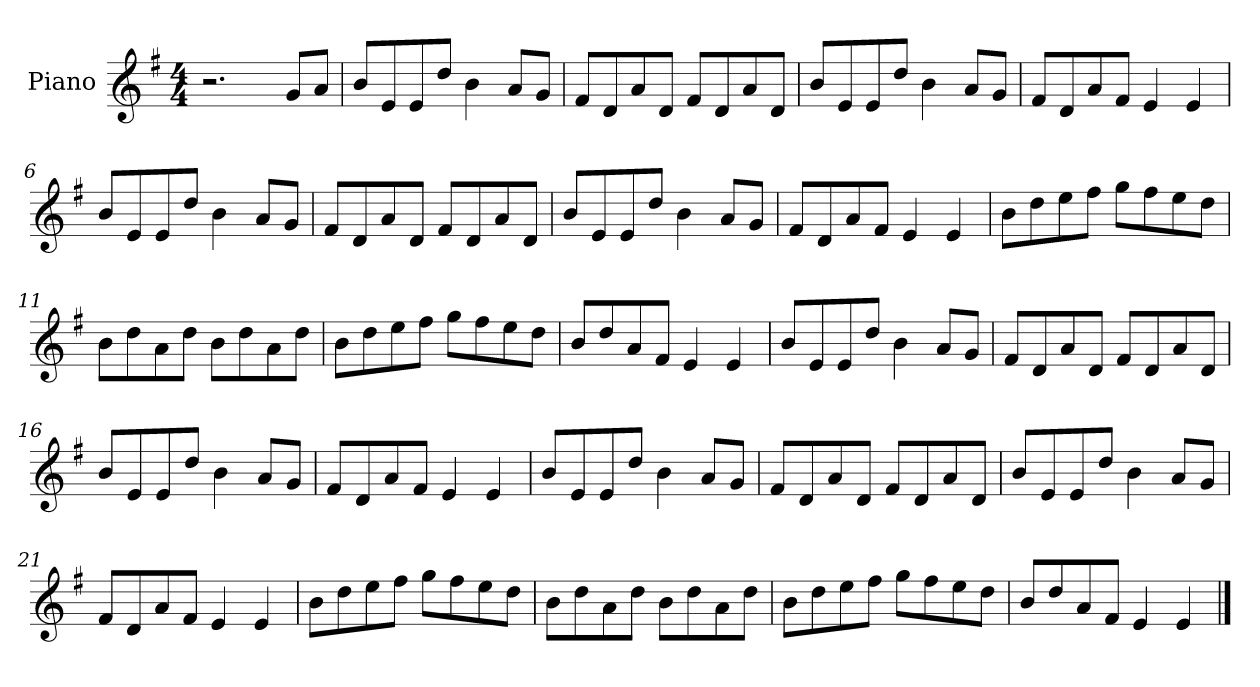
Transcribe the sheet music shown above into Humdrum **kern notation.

**kern
*part1
*staff1
*I"Piano
*I'Pno
*clefG2
*k[f#]
*M4/4
=1
2.r
8g/L
8a/J
=2
8b/L
8e/
8e/
8dd/J
4b\
8a/L
8g/J
=3
8f#/L
8d/
8a/
8d/J
8f#/L
8d/
8a/
8d/J
=4
8b/L
8e/
8e/
8dd/J
4b\
8a/L
8g/J
=5
8f#/L
8d/
8a/
8f#/J
4e/
4e/
=6
8b/L
8e/
8e/
8dd/J
4b\
8a/L
8g/J
=7
8f#/L
8d/
8a/
8d/J
8f#/L
8d/
8a/
8d/J
=8
8b/L
8e/
8e/
8dd/J
4b\
8a/L
8g/J
=9
8f#/L
8d/
8a/
8f#/J
4e/
4e/
=10
8b\L
8dd\
8ee\
8ff#\J
8gg\L
8ff#\
8ee\
8dd\J
=11
8b\L
8dd\
8a\
8dd\J
8b\L
8dd\
8a\
8dd\J
=12
8b\L
8dd\
8ee\
8ff#\J
8gg\L
8ff#\
8ee\
8dd\J
=13
8b/L
8dd/
8a/
8f#/J
4e/
4e/
=14
8b/L
8e/
8e/
8dd/J
4b\
8a/L
8g/J
=15
8f#/L
8d/
8a/
8d/J
8f#/L
8d/
8a/
8d/J
=16
8b/L
8e/
8e/
8dd/J
4b\
8a/L
8g/J
=17
8f#/L
8d/
8a/
8f#/J
4e/
4e/
=18
8b/L
8e/
8e/
8dd/J
4b\
8a/L
8g/J
=19
8f#/L
8d/
8a/
8d/J
8f#/L
8d/
8a/
8d/J
=20
8b/L
8e/
8e/
8dd/J
4b\
8a/L
8g/J
=21
8f#/L
8d/
8a/
8f#/J
4e/
4e/
=22
8b\L
8dd\
8ee\
8ff#\J
8gg\L
8ff#\
8ee\
8dd\J
=23
8b\L
8dd\
8a\
8dd\J
8b\L
8dd\
8a\
8dd\J
=24
8b\L
8dd\
8ee\
8ff#\J
8gg\L
8ff#\
8ee\
8dd\J
=25
8b/L
8dd/
8a/
8f#/J
4e/
4e/
==
*-
